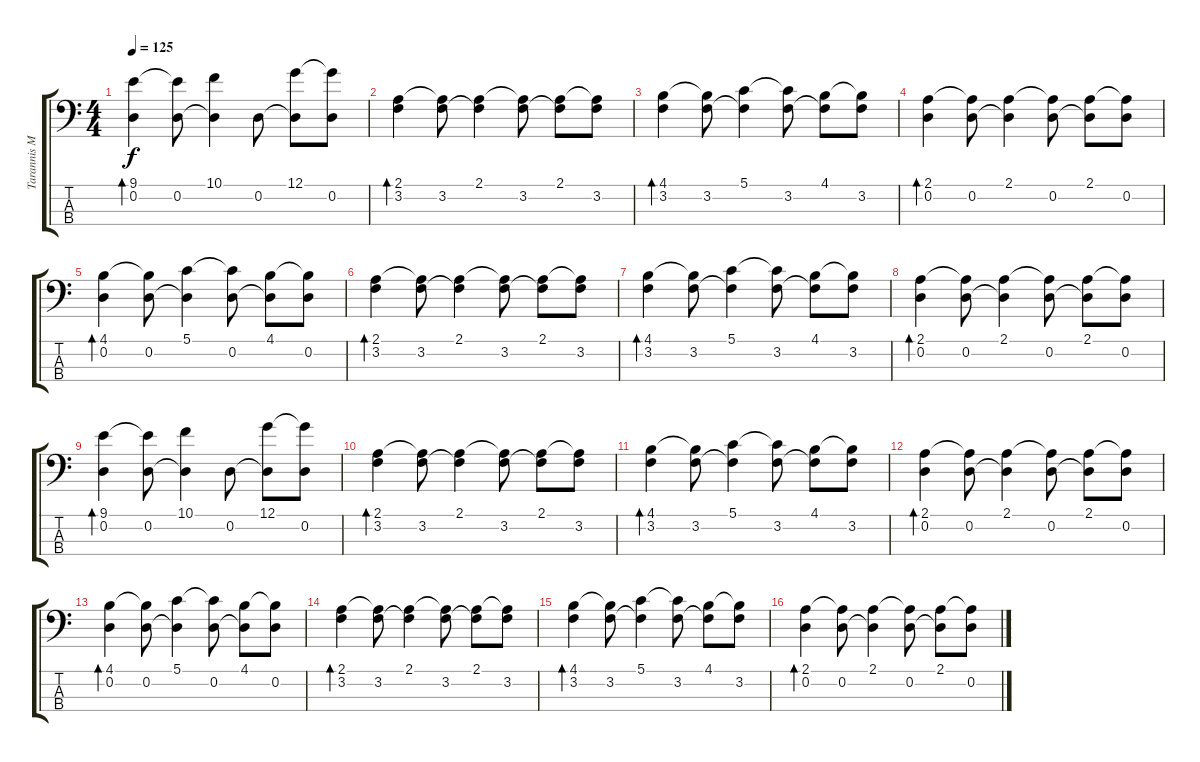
\track ("Tarannis M." "Tarannis M") {instrument electricbasspick}
\staff {score tabs}
\tuning (G2 D2 A1 E1) {hide}
\ts (4 4)
\tempo 125
\clef f4
\ks c
(9.1 0.2).4{bd 480 dy f} (9.1{t} 0.2).8 (10.1 0.2{t}).4 0.2.8 (12.1 0.2{t}).8 (12.1{t} 0.2).8 |
(2.1 3.2).4{bd 480} (2.1{t} 3.2).8 (2.1 3.2{t}).4 (2.1{t} 3.2).8 (2.1 3.2{t}).8 (2.1{t} 3.2).8 |
(4.1 3.2).4{bd 480} (4.1{t} 3.2).8 (5.1 3.2{t}).4 (5.1{t} 3.2).8 (4.1 3.2{t}).8 (4.1{t} 3.2).8 |
(2.1 0.2).4{bd 480} (2.1{t} 0.2).8 (2.1 0.2{t}).4 (2.1{t} 0.2).8 (2.1 0.2{t}).8 (2.1{t} 0.2).8 |
(4.1 0.2).4{bd 480} (4.1{t} 0.2).8 (5.1 0.2{t}).4 (5.1{t} 0.2).8 (4.1 0.2{t}).8 (4.1{t} 0.2).8 |
(2.1 3.2).4{bd 480} (2.1{t} 3.2).8 (2.1 3.2{t}).4 (2.1{t} 3.2).8 (2.1 3.2{t}).8 (2.1{t} 3.2).8 |
(4.1 3.2).4{bd 480} (4.1{t} 3.2).8 (5.1 3.2{t}).4 (5.1{t} 3.2).8 (4.1 3.2{t}).8 (4.1{t} 3.2).8 |
(2.1 0.2).4{bd 480} (2.1{t} 0.2).8 (2.1 0.2{t}).4 (2.1{t} 0.2).8 (2.1 0.2{t}).8 (2.1{t} 0.2).8 |
(9.1 0.2).4{bd 480} (9.1{t} 0.2).8 (10.1 0.2{t}).4 0.2.8 (12.1 0.2{t}).8 (12.1{t} 0.2).8 |
(2.1 3.2).4{bd 480} (2.1{t} 3.2).8 (2.1 3.2{t}).4 (2.1{t} 3.2).8 (2.1 3.2{t}).8 (2.1{t} 3.2).8 |
(4.1 3.2).4{bd 480} (4.1{t} 3.2).8 (5.1 3.2{t}).4 (5.1{t} 3.2).8 (4.1 3.2{t}).8 (4.1{t} 3.2).8 |
(2.1 0.2).4{bd 480} (2.1{t} 0.2).8 (2.1 0.2{t}).4 (2.1{t} 0.2).8 (2.1 0.2{t}).8 (2.1{t} 0.2).8 |
(4.1 0.2).4{bd 480} (4.1{t} 0.2).8 (5.1 0.2{t}).4 (5.1{t} 0.2).8 (4.1 0.2{t}).8 (4.1{t} 0.2).8 |
(2.1 3.2).4{bd 480} (2.1{t} 3.2).8 (2.1 3.2{t}).4 (2.1{t} 3.2).8 (2.1 3.2{t}).8 (2.1{t} 3.2).8 |
(4.1 3.2).4{bd 480} (4.1{t} 3.2).8 (5.1 3.2{t}).4 (5.1{t} 3.2).8 (4.1 3.2{t}).8 (4.1{t} 3.2).8 |
(2.1 0.2).4{bd 480} (2.1{t} 0.2).8 (2.1 0.2{t}).4 (2.1{t} 0.2).8 (2.1 0.2{t}).8 (2.1{t} 0.2).8
